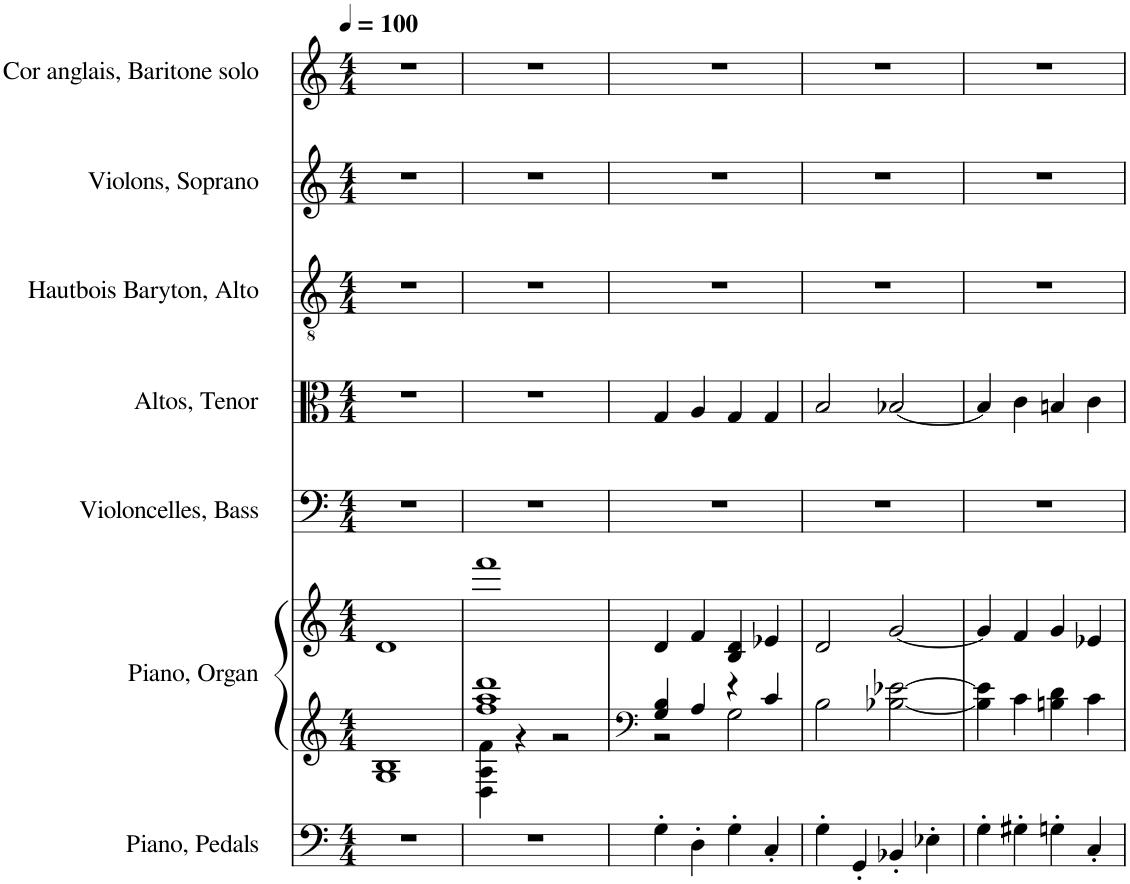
**kern	**kern	**kern	**kern	**kern	**kern	**kern	**kern
*part7	*part6	*part6	*part5	*part4	*part3	*part2	*part1
*staff8	*staff7	*staff6	*staff5	*staff4	*staff3	*staff2	*staff1
*I"Piano, Pedals	*I"Piano, Organ	*	*I"Violoncelles, Bass	*I"Altos, Tenor	*I"Hautbois Baryton, Alto	*I"Violons, Soprano	*I"Cor anglais, Baritone solo
*I'Pia.	*I'Pia.	*	*I'Vlcs	*I'Alt.	*I'Htbs. Bar.	*I'Vlns.	*I'C. A.
*clefF4	*clefG2	*clefG2	*clefF4	*clefC3	*clefGv2	*clefG2	*clefG2
*	*	*	*	*	*	*	*Trd4c7
*k[]	*k[]	*k[]	*k[]	*k[]	*k[]	*k[]	*k[]
*M4/4	*M4/4	*M4/4	*M4/4	*M4/4	*M4/4	*M4/4	*M4/4
*MM100	*MM100	*MM100	*MM100	*MM100	*MM100	*MM100	*MM100
=1	=1	=1	=1	=1	=1	=1	=1
1r	1G 1B	1d	1r	1r	1r	1r	1r
=2	=2	=2	=2	=2	=2	=2	=2
*	*^	*	*	*	*	*	*
1r	1ff 1aa 1ddd	4D\ 4A\ 4f\	1fff	1r	1r	1r	1r	1r
.	.	4r	.	.	.	.	.	.
.	.	2r	.	.	.	.	.	.
=3	=3	=3	=3	=3	=3	=3	=3	=3
*	*clefF4	*	*	*	*	*	*	*
4G'\	4G/ 4B/	2r	4d/	1r	4G/	1r	1r	1r
4D'\	4A/	.	4f/	.	4A/	.	.	.
4G'\	4r	2G\	4B/ 4d/	.	4G/	.	.	.
4C'/	4c/	.	4e-X/	.	4G/	.	.	.
*	*v	*v	*	*	*	*	*	*
=4	=4	=4	=4	=4	=4	=4	=4
4G'\	2B\	2d/	1r	2B/	1r	1r	1r
4GG'/	.	.	.	.	.	.	.
4BB-X'/	[2B-X\ [2e-X\	[2g/	.	[2B-X/	.	.	.
4E-X'\	.	.	.	.	.	.	.
=5	=5	=5	=5	=5	=5	=5	=5
4G'\	4B-\] 4e-\]	4g/]	1r	4B-/]	1r	1r	1r
4G#X'\	4c\	4f/	.	4c\	.	.	.
4Gn'\	4Bn\ 4d\	4g/	.	4Bn/	.	.	.
4C'/	4c\	4e-X/	.	4c\	.	.	.
=	=	=	=	=	=	=	=
*-	*-	*-	*-	*-	*-	*-	*-
